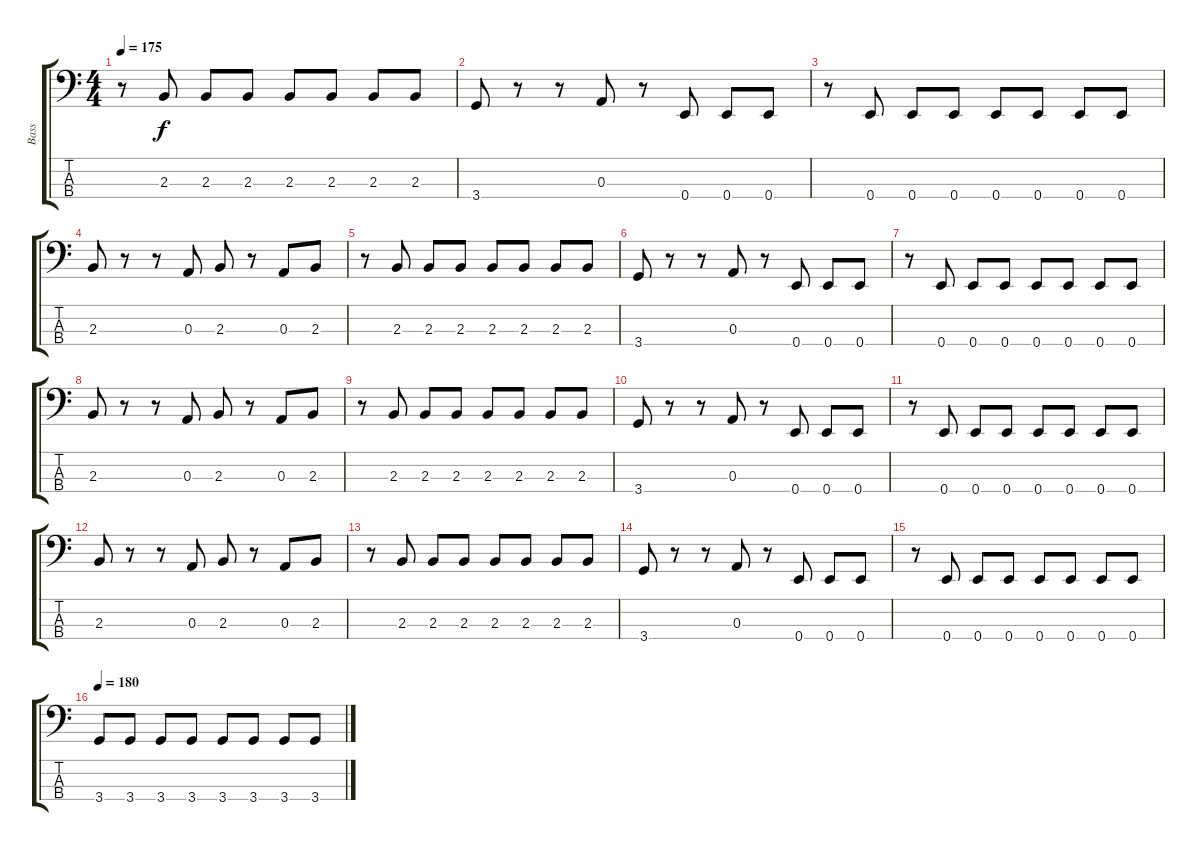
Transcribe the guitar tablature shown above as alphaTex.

\track ("Bass" "Bass") {instrument acousticguitarsteel}
\staff {score tabs}
\tuning (G2 D2 A1 E1) {hide}
\ts (4 4)
\tempo 175
\clef f4
\ks c
r.8{dy f} 2.3.8 2.3.8 2.3.8 2.3.8 2.3.8 2.3.8 2.3.8 |
3.4.8 r.8 r.8 0.3.8 r.8 0.4.8 0.4.8 0.4.8 |
r.8 0.4.8 0.4.8 0.4.8 0.4.8 0.4.8 0.4.8 0.4.8 |
2.3.8 r.8 r.8 0.3.8 2.3.8 r.8 0.3.8 2.3.8 |
r.8 2.3.8 2.3.8 2.3.8 2.3.8 2.3.8 2.3.8 2.3.8 |
3.4.8 r.8 r.8 0.3.8 r.8 0.4.8 0.4.8 0.4.8 |
r.8 0.4.8 0.4.8 0.4.8 0.4.8 0.4.8 0.4.8 0.4.8 |
2.3.8 r.8 r.8 0.3.8 2.3.8 r.8 0.3.8 2.3.8 |
r.8 2.3.8 2.3.8 2.3.8 2.3.8 2.3.8 2.3.8 2.3.8 |
3.4.8 r.8 r.8 0.3.8 r.8 0.4.8 0.4.8 0.4.8 |
r.8 0.4.8 0.4.8 0.4.8 0.4.8 0.4.8 0.4.8 0.4.8 |
2.3.8 r.8 r.8 0.3.8 2.3.8 r.8 0.3.8 2.3.8 |
r.8 2.3.8 2.3.8 2.3.8 2.3.8 2.3.8 2.3.8 2.3.8 |
3.4.8 r.8 r.8 0.3.8 r.8 0.4.8 0.4.8 0.4.8 |
r.8 0.4.8 0.4.8 0.4.8 0.4.8 0.4.8 0.4.8 0.4.8 |
\tempo 180
3.4.8 3.4.8 3.4.8 3.4.8 3.4.8 3.4.8 3.4.8 3.4.8
